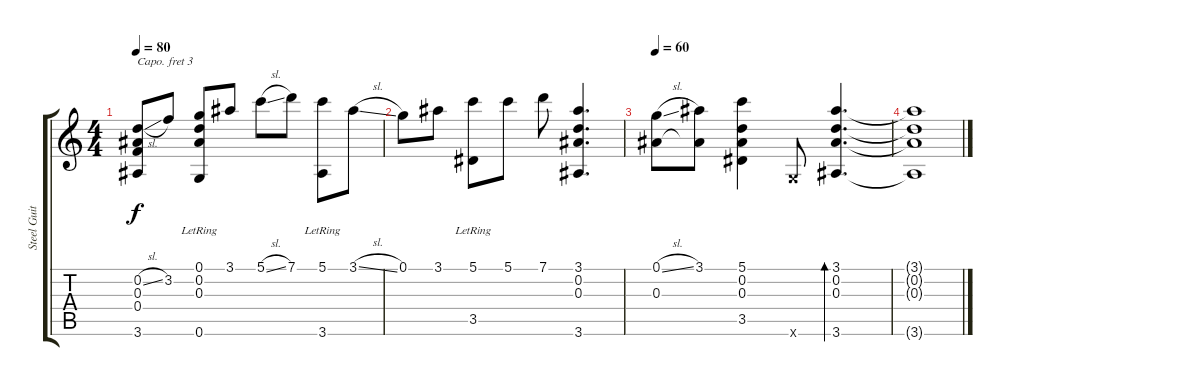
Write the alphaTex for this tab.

\track ("Steel Guitar" "Steel Guit") {instrument acousticguitarsteel}
\staff {score tabs}
\capo 3
\tuning (E4 B3 G3 D3 A2 E2) {hide}
\ts (4 4)
\tempo 80
\clef g2
\ks c
(0.2{sl} 0.3 0.4 3.6).8{dy f} 3.2.8 (0.1 0.2 0.3 0.6{lr}).8 3.1.8 5.1{sl}.8 7.1.8 (5.1 3.6{lr}).8 3.1{sl}.8 |
0.1.8 3.1.8 (5.1 3.5{lr}).8 5.1.8 7.1.8 (3.1 0.2 0.3 3.6).4{d} |
\tempo 60
(0.1{sl} 0.3).8 (3.1 0.3{t}).8 (5.1 0.2 0.3 3.5).4 0.6{x}.8 (3.1 0.2 0.3 3.6).4{d bd 240} |
(3.1{t} 0.2{t} 0.3{t} 3.6{t}).1
